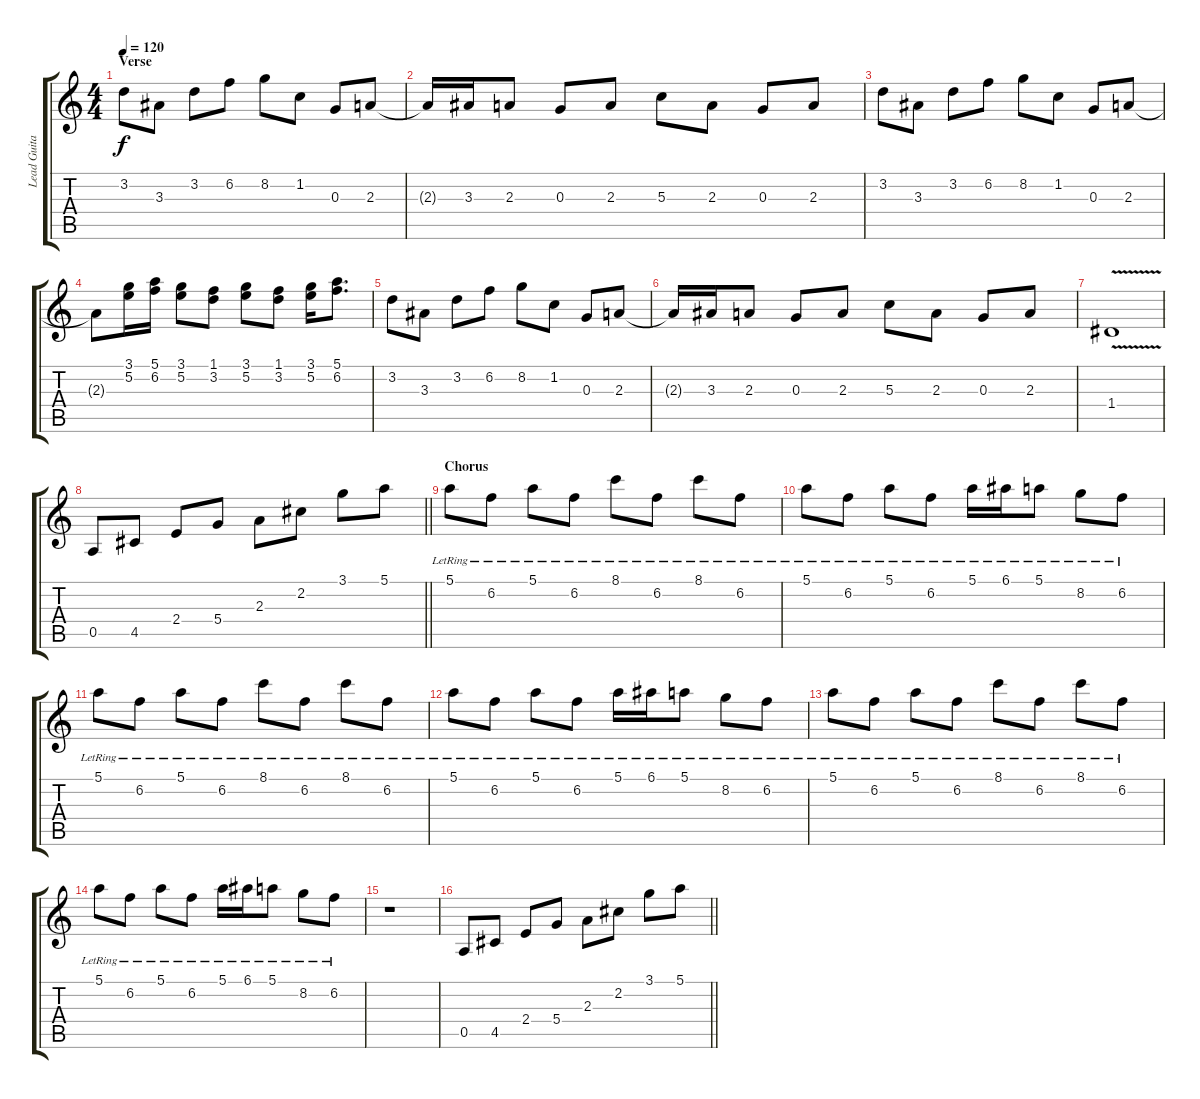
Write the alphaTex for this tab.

\track ("Lead Guitar" "Lead Guita") {instrument overdrivenguitar}
\staff {score tabs}
\tuning (E4 B3 G3 D3 A2 D2) {hide}
\ts (4 4)
\section ("" "Verse")
\tempo 120
\clef g2
\ks c
3.2.8{dy f} 3.3.8 3.2.8 6.2.8 8.2.8 1.2.8 0.3.8 2.3.8 |
2.3{t}.16 3.3.16 2.3.8 0.3.8 2.3.8 5.3.8 2.3.8 0.3.8 2.3.8 |
3.2.8 3.3.8 3.2.8 6.2.8 8.2.8 1.2.8 0.3.8 2.3.8 |
2.3{t}.8 (3.1 5.2).16 (5.1 6.2).16 (3.1 5.2).8 (1.1 3.2).8 (3.1 5.2).8 (1.1 3.2).8 (3.1 5.2).16 (5.1 6.2).8{d} |
3.2.8 3.3.8 3.2.8 6.2.8 8.2.8 1.2.8 0.3.8 2.3.8 |
2.3{t}.16 3.3.16 2.3.8 0.3.8 2.3.8 5.3.8 2.3.8 0.3.8 2.3.8 |
1.4{v}.1 |
\barLineRight lightlight
0.5.8 4.5.8 2.4.8 5.4.8 2.3.8 2.2.8 3.1.8 5.1.8 |
\section ("" "Chorus")
5.1{lr}.8{volume 8 instrument electricguitarclean} 6.2{lr}.8 5.1{lr}.8 6.2{lr}.8 8.1{lr}.8 6.2{lr}.8 8.1{lr}.8 6.2{lr}.8 |
5.1{lr}.8 6.2{lr}.8 5.1{lr}.8 6.2{lr}.8 5.1{lr}.16 6.1{lr}.16 5.1{lr}.8 8.2{lr}.8 6.2{lr}.8 |
5.1{lr}.8 6.2{lr}.8 5.1{lr}.8 6.2{lr}.8 8.1{lr}.8 6.2{lr}.8 8.1{lr}.8 6.2{lr}.8 |
5.1{lr}.8 6.2{lr}.8 5.1{lr}.8 6.2{lr}.8 5.1{lr}.16 6.1{lr}.16 5.1{lr}.8 8.2{lr}.8 6.2{lr}.8 |
5.1{lr}.8 6.2{lr}.8 5.1{lr}.8 6.2{lr}.8 8.1{lr}.8 6.2{lr}.8 8.1{lr}.8 6.2{lr}.8 |
5.1{lr}.8 6.2{lr}.8 5.1{lr}.8 6.2{lr}.8 5.1{lr}.16 6.1{lr}.16 5.1{lr}.8 8.2{lr}.8 6.2{lr}.8 |
r.1{volume 10 instrument overdrivenguitar} |
\barLineRight lightlight
0.5.8 4.5.8 2.4.8 5.4.8 2.3.8 2.2.8 3.1.8 5.1.8
